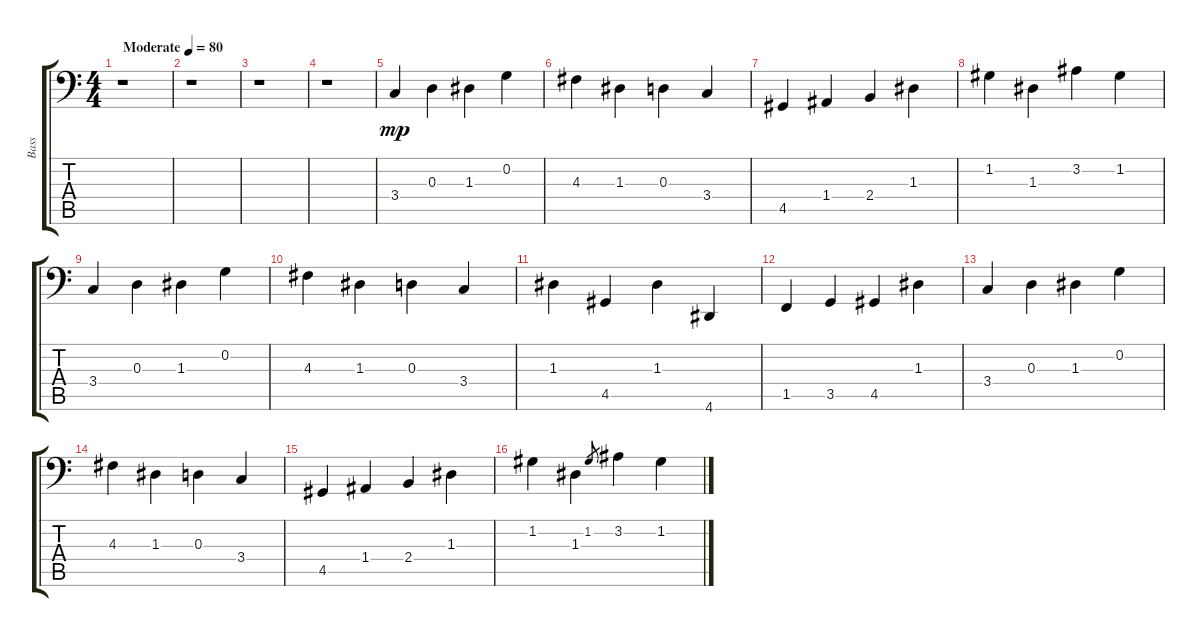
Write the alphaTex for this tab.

\track ("Bass" "Bass") {instrument acousticbass}
\staff {score tabs}
\tuning (C3 G2 D2 A1 E1 B0) {hide}
\ts (4 4)
\tempo (80 "Moderate")
\clef f4
\ks c
r.1{dy mp instrument acousticbass} |
r.1 |
r.1 |
r.1 |
3.4.4 0.3.4 1.3.4 0.2.4 |
4.3.4 1.3.4 0.3.4 3.4.4 |
4.5.4 1.4.4 2.4.4 1.3.4 |
1.2.4 1.3.4 3.2.4 1.2.4 |
3.4.4 0.3.4 1.3.4 0.2.4 |
4.3.4 1.3.4 0.3.4 3.4.4 |
1.3.4 4.5.4 1.3.4 4.6.4 |
1.5.4 3.5.4 4.5.4 1.3.4 |
3.4.4 0.3.4 1.3.4 0.2.4 |
4.3.4 1.3.4 0.3.4 3.4.4 |
4.5.4 1.4.4 2.4.4 1.3.4 |
1.2.4 1.3.4 1.2.8{gr} 3.2.4 1.2.4
